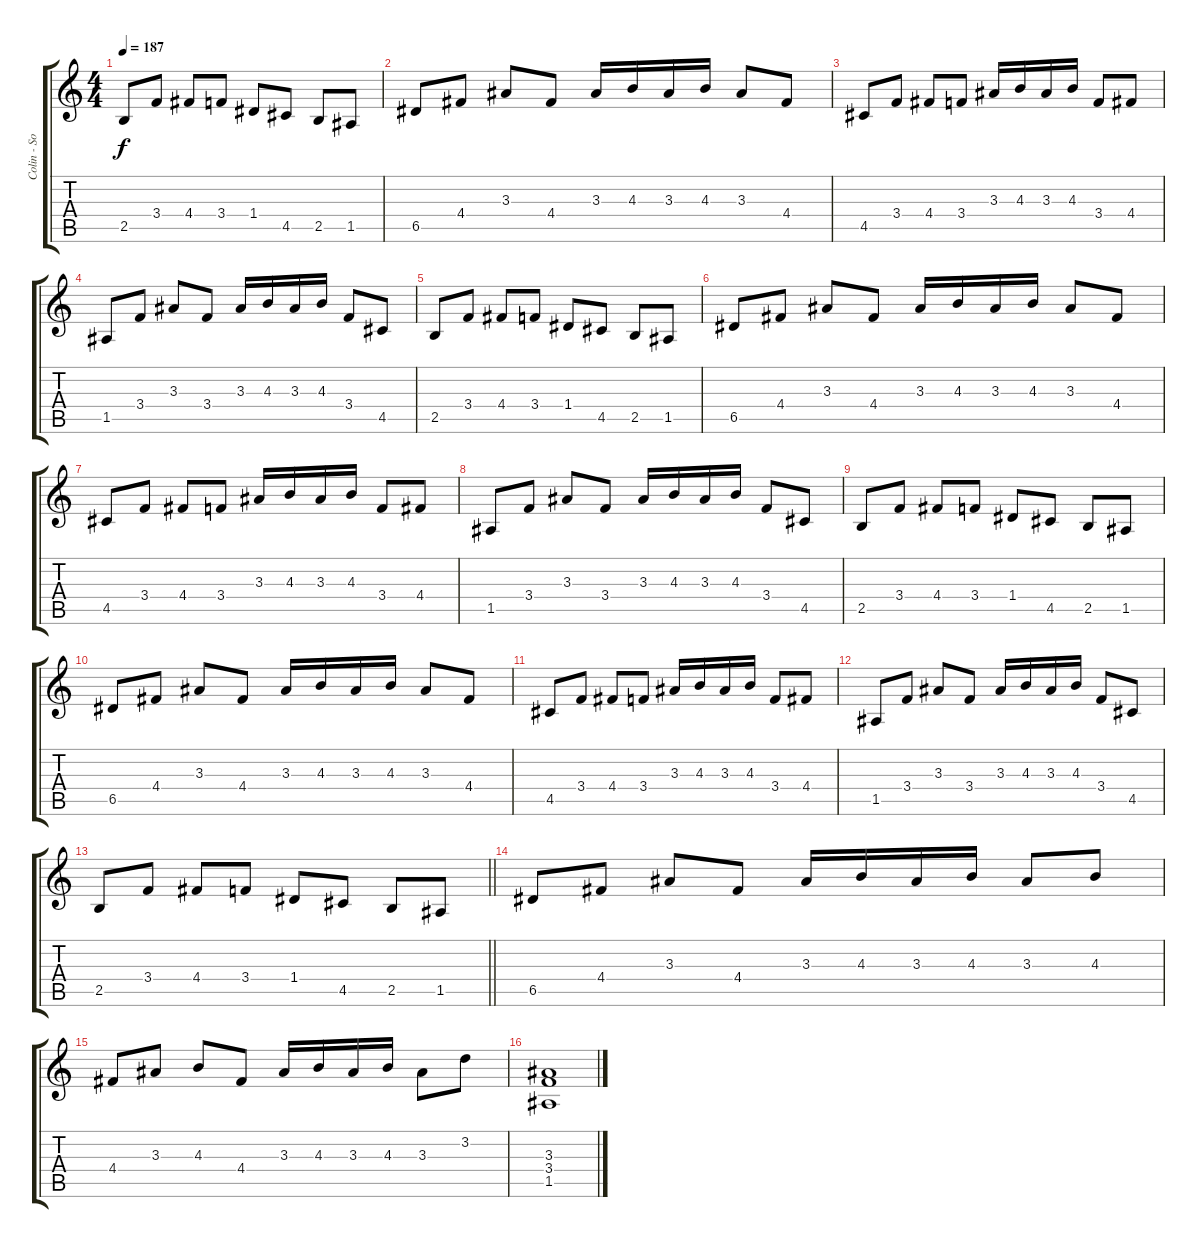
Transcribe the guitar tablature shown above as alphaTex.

\track ("Colin - Solo Guitar" "Colin - So") {instrument distortionguitar}
\staff {score tabs}
\tuning (E4 B3 G3 D3 A2 E2) {hide}
\ts (4 4)
\tempo 187
\clef g2
\ks c
2.5.8{dy f} 3.4.8 4.4.8 3.4.8 1.4.8 4.5.8 2.5.8 1.5.8 |
6.5.8 4.4.8 3.3.8 4.4.8 3.3.16 4.3.16 3.3.16 4.3.16 3.3.8 4.4.8 |
4.5.8 3.4.8 4.4.8 3.4.8 3.3.16 4.3.16 3.3.16 4.3.16 3.4.8 4.4.8 |
1.5.8 3.4.8 3.3.8 3.4.8 3.3.16 4.3.16 3.3.16 4.3.16 3.4.8 4.5.8 |
2.5.8 3.4.8 4.4.8 3.4.8 1.4.8 4.5.8 2.5.8 1.5.8 |
6.5.8 4.4.8 3.3.8 4.4.8 3.3.16 4.3.16 3.3.16 4.3.16 3.3.8 4.4.8 |
4.5.8 3.4.8 4.4.8 3.4.8 3.3.16 4.3.16 3.3.16 4.3.16 3.4.8 4.4.8 |
1.5.8 3.4.8 3.3.8 3.4.8 3.3.16 4.3.16 3.3.16 4.3.16 3.4.8 4.5.8 |
2.5.8 3.4.8 4.4.8 3.4.8 1.4.8 4.5.8 2.5.8 1.5.8 |
6.5.8 4.4.8 3.3.8 4.4.8 3.3.16 4.3.16 3.3.16 4.3.16 3.3.8 4.4.8 |
4.5.8 3.4.8 4.4.8 3.4.8 3.3.16 4.3.16 3.3.16 4.3.16 3.4.8 4.4.8 |
1.5.8 3.4.8 3.3.8 3.4.8 3.3.16 4.3.16 3.3.16 4.3.16 3.4.8 4.5.8 |
\barLineRight lightlight
2.5.8 3.4.8 4.4.8 3.4.8 1.4.8 4.5.8 2.5.8 1.5.8 |
6.5.8 4.4.8 3.3.8 4.4.8 3.3.16 4.3.16 3.3.16 4.3.16 3.3.8 4.3.8 |
4.4.8 3.3.8 4.3.8 4.4.8 3.3.16 4.3.16 3.3.16 4.3.16 3.3.8 3.2.8 |
(3.3 3.4 1.5).1
